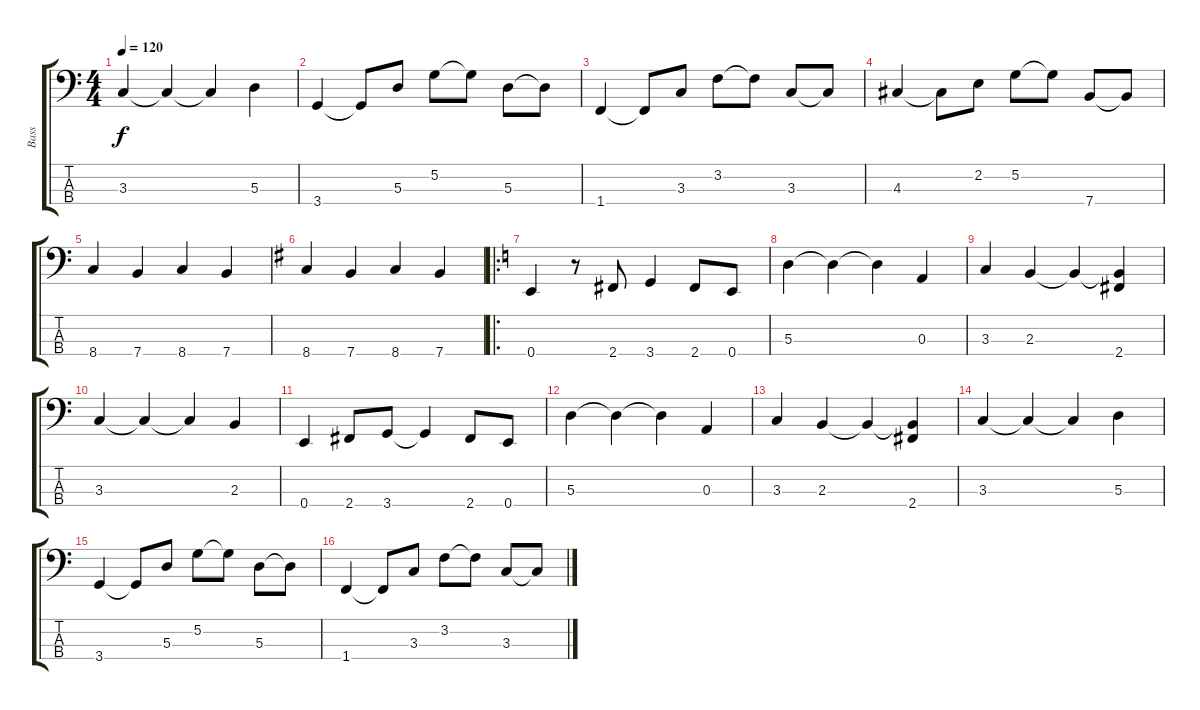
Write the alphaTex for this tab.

\track ("Bass" "Bass") {instrument fretlessbass}
\staff {score tabs}
\tuning (G2 D2 A1 E1) {hide}
\ts (4 4)
\tempo 120
\clef f4
\ks c
3.3.4{dy f} 3.3{t}.4 3.3{t}.4 5.3.4 |
3.4.4 3.4{t}.8 5.3.8 5.2.8 5.2{t}.8 5.3.8 5.3{t}.8 |
1.4.4 1.4{t}.8 3.3.8 3.2.8 3.2{t}.8 3.3.8 3.3{t}.8 |
4.3.4 4.3{t}.8 2.2.8 5.2.8 5.2{t}.8 7.4.8 7.4{t}.8 |
8.4.4 7.4.4 8.4.4 7.4.4 |
\ks g
8.4.4 7.4.4 8.4.4 7.4.4 |
\ro
\ks c
0.4.4 r.8 2.4.8 3.4.4 2.4.8 0.4.8 |
5.3.4 5.3{t}.4 5.3{t}.4 0.3.4 |
3.3.4 2.3.4 2.3{t}.4 (2.3{t} 2.4).4 |
3.3.4 3.3{t}.4 3.3{t}.4 2.3.4 |
0.4.4 2.4.8 3.4.8 3.4{t}.4 2.4.8 0.4.8 |
5.3.4 5.3{t}.4 5.3{t}.4 0.3.4 |
3.3.4 2.3.4 2.3{t}.4 (2.3{t} 2.4).4 |
3.3.4 3.3{t}.4 3.3{t}.4 5.3.4 |
3.4.4 3.4{t}.8 5.3.8 5.2.8 5.2{t}.8 5.3.8 5.3{t}.8 |
1.4.4 1.4{t}.8 3.3.8 3.2.8 3.2{t}.8 3.3.8 3.3{t}.8
